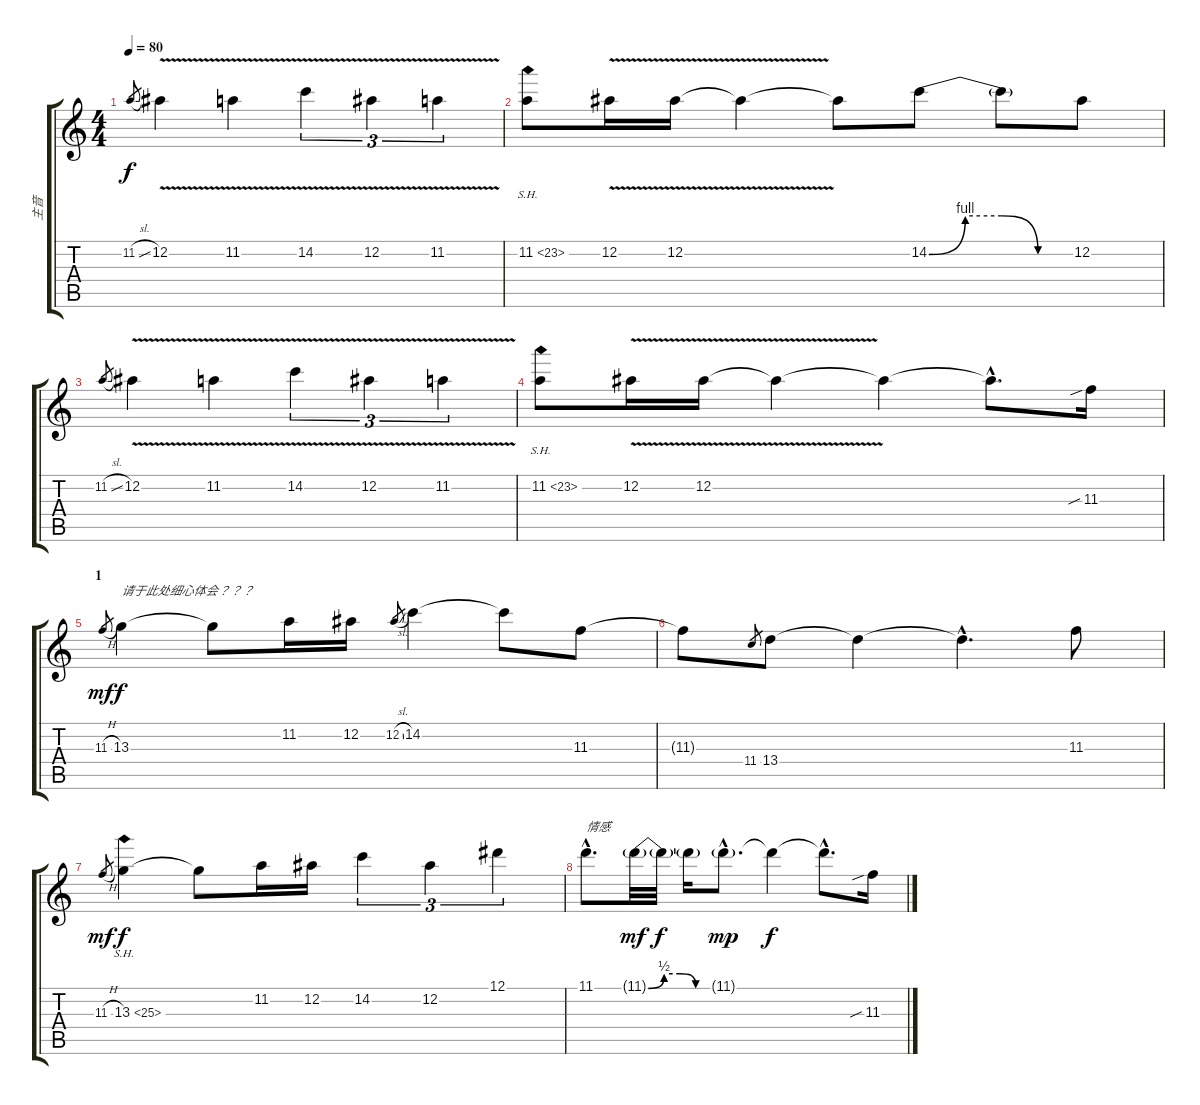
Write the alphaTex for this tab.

\track ("主音" "主音") {instrument overdrivenguitar}
\staff {score tabs}
\tuning (Eb4 Bb3 Gb3 Db3 Ab2 Eb2) {hide}
\ts (4 4)
\tempo 80
\clef g2
\ks c
11.2{sl}.8{gr dy f} 12.2{v}.4 11.2{v}.4 14.2{v}.4{tu (3 2)} 12.2{v}.4{tu (3 2)} 11.2{v}.4{tu (3 2)} |
11.2{sh 12}.8 12.2{v}.16 12.2{v}.16 12.2{t}.4 12.2{t}.8 14.2{be (custom 0 0 15 4 30 4 45 0 60 0)}.8 14.2{t}.8 12.2.8 |
11.2{sl}.8{gr} 12.2{v}.4 11.2{v}.4 14.2{v}.4{tu (3 2)} 12.2{v}.4{tu (3 2)} 11.2{v}.4{tu (3 2)} |
11.2{sh 12}.8 12.2{v}.16 12.2{v}.16 12.2{t}.4 12.2{t}.4 12.2{hac t}.8{d} 11.3{sib}.16 |
\section ("" "1")
11.3{h}.8{gr dy mf} 13.3.4{txt "请于此处细心体会？？？" dy f} 13.3{t}.8 11.2.16 12.2.16 12.2{sl}.8{gr} 14.2.4 14.2{t}.8 11.3.8 |
11.3{t}.8 11.4.8{gr} 13.4.8 13.4{t}.4 13.4{hac t}.4{d} 11.3.8 |
11.3{h}.8{gr dy mf} 13.3{sh 12}.4{dy f} 13.3{t}.8 11.2.16 12.2.16 14.2.4{tu (3 2)} 12.2.4{tu (3 2)} 12.1.4{tu (3 2)} |
11.1{hac}.8{d txt "情感"} 11.1{be (custom 0 0 15 2 30 2 45 0 60 0) g}.32{dy mf} 11.1{t}.32{dy f} 11.1{t}.16 11.1{g hac}.8{d dy mp} 11.1{t}.4{dy f} 11.1{hac t}.8{d} 11.3{sib}.16
